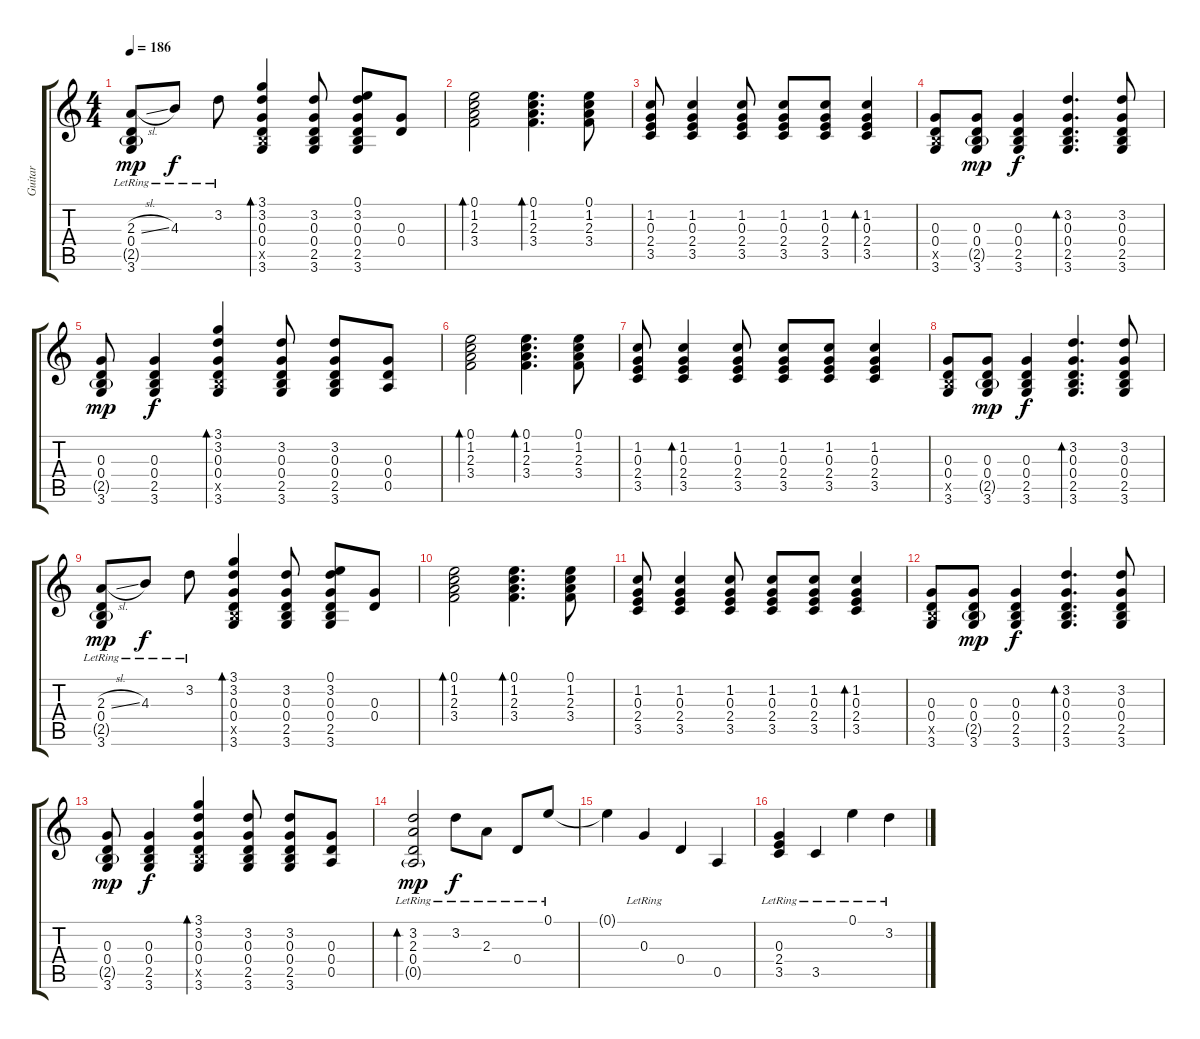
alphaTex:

\track ("Guitar" "Guitar") {instrument acousticguitarsteel}
\staff {score tabs}
\tuning (E4 B3 G3 D3 A2 E2) {hide}
\ts (4 4)
\tempo 186
\clef g2
\ks c
(2.3{sl lr} 0.4{lr} 2.5{g lr} 3.6{lr}).8{dy mp} 4.3{lr}.8{dy f} 3.2{lr}.8 (3.1 3.2 0.3 0.4 2.5{x} 3.6).4{bd 60} (3.2 0.3 0.4 2.5 3.6).8 (0.1 3.2 0.3 0.4 2.5 3.6).8 (0.3 0.4).8 |
(0.1 1.2 2.3 3.4).2{bd 60} (0.1 1.2 2.3 3.4).4{d bd 60} (0.1 1.2 2.3 3.4).8 |
(1.2 0.3 2.4 3.5).8 (1.2 0.3 2.4 3.5).4 (1.2 0.3 2.4 3.5).8 (1.2 0.3 2.4 3.5).8 (1.2 0.3 2.4 3.5).8 (1.2 0.3 2.4 3.5).4{bd 60} |
(0.3 0.4 2.5{x} 3.6).8 (0.3 0.4 2.5{g} 3.6).8{dy mp} (0.3 0.4 2.5 3.6).4{dy f} (3.2 0.3 0.4 2.5 3.6).4{d bd 120} (3.2 0.3 0.4 2.5 3.6).8 |
(0.3 0.4 2.5{g} 3.6).8{dy mp} (0.3 0.4 2.5 3.6).4{dy f} (3.1 3.2 0.3 0.4 2.5{x} 3.6).4{bd 60} (3.2 0.3 0.4 2.5 3.6).8 (3.2 0.3 0.4 2.5 3.6).8 (0.3 0.4 0.5).8 |
(0.1 1.2 2.3 3.4).2{bd 60 volume 8} (0.1 1.2 2.3 3.4).4{d bd 60} (0.1 1.2 2.3 3.4).8 |
(1.2 0.3 2.4 3.5).8 (1.2 0.3 2.4 3.5).4{bd 120} (1.2 0.3 2.4 3.5).8 (1.2 0.3 2.4 3.5).8 (1.2 0.3 2.4 3.5).8 (1.2 0.3 2.4 3.5).4 |
(0.3 0.4 2.5{x} 3.6).8 (0.3 0.4 2.5{g} 3.6).8{dy mp} (0.3 0.4 2.5 3.6).4{dy f} (3.2 0.3 0.4 2.5 3.6).4{d bd 120} (3.2 0.3 0.4 2.5 3.6).8 |
(2.3{sl lr} 0.4{lr} 2.5{g lr} 3.6{lr}).8{dy mp} 4.3{lr}.8{dy f} 3.2{lr}.8 (3.1 3.2 0.3 0.4 2.5{x} 3.6).4{bd 60} (3.2 0.3 0.4 2.5 3.6).8 (0.1 3.2 0.3 0.4 2.5 3.6).8 (0.3 0.4).8 |
(0.1 1.2 2.3 3.4).2{bd 60} (0.1 1.2 2.3 3.4).4{d bd 60} (0.1 1.2 2.3 3.4).8 |
(1.2 0.3 2.4 3.5).8 (1.2 0.3 2.4 3.5).4 (1.2 0.3 2.4 3.5).8 (1.2 0.3 2.4 3.5).8 (1.2 0.3 2.4 3.5).8 (1.2 0.3 2.4 3.5).4{bd 60} |
(0.3 0.4 2.5{x} 3.6).8 (0.3 0.4 2.5{g} 3.6).8{dy mp} (0.3 0.4 2.5 3.6).4{dy f} (3.2 0.3 0.4 2.5 3.6).4{d bd 120} (3.2 0.3 0.4 2.5 3.6).8 |
(0.3 0.4 2.5{g} 3.6).8{dy mp} (0.3 0.4 2.5 3.6).4{dy f} (3.1 3.2 0.3 0.4 2.5{x} 3.6).4{bd 60} (3.2 0.3 0.4 2.5 3.6).8 (3.2 0.3 0.4 2.5 3.6).8 (0.3 0.4 0.5).8 |
(3.2{lr} 2.3{lr} 0.4{lr} 0.5{g}).2{bd 60 dy mp} 3.2{lr}.8{dy f} 2.3{lr}.8 0.4{lr}.8 0.1{lr}.8 |
0.1{t}.4 0.3{lr}.4 0.4.4 0.5.4 |
(0.3{lr} 2.4{lr} 3.5{lr}).4 3.5{lr}.4 0.1{lr}.4 3.2{lr}.4
